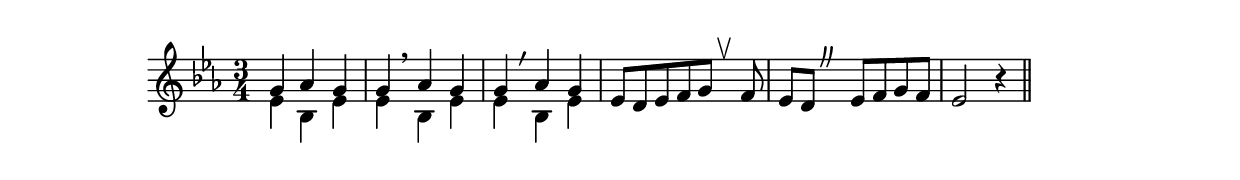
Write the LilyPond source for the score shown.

%%  Do not edit this file; it is auto-generated from LSR!
\version "2.11.35"

\header { texidoc = "
Breathing signs are available in different tastes: commas (default),
ticks, vees and `railroad tracks' (caesura).
" }

{
  %% Modern notation:
  \new Staff {
    \relative c'' {
      \key es \major \time 3/4

      %% this bar contains no \breathe
      <<
	{ g4 as g } \\
	{ es4 bes es }
      >> |

      %% by default, \breathe uses the rcomma, just as if saying:
      %% \override BreathingSign  #'text =
				%	#(make-musicglyph-markup "scripts.rcomma")
      <<
	{ g4 as g } \\
	{ es4 \breathe bes es }
      >> |

      %% rvarcomma and lvarcomma are variations of the default rcomma
      %% and lcomma

      %% N.B.: must use Staff context here, since we start a Voice below
      \override Staff.BreathingSign  #'text =
      #(make-musicglyph-markup "scripts.rvarcomma")
      <<
	{ g4 as g } \\
	{ es4 \breathe bes es }
      >> |

      %% wedge
      \override BreathingSign  #'text =
      #(make-musicglyph-markup "scripts.upbow")
      es8 d es f g8 \breathe f |

      %% caesura
      \override BreathingSign  #'text =
      #(make-musicglyph-markup "scripts.caesura.curved")
      es8[ d] \breathe  es[ f g f] |
      es2 r4 \bar "||" \break
    }
  }
}

